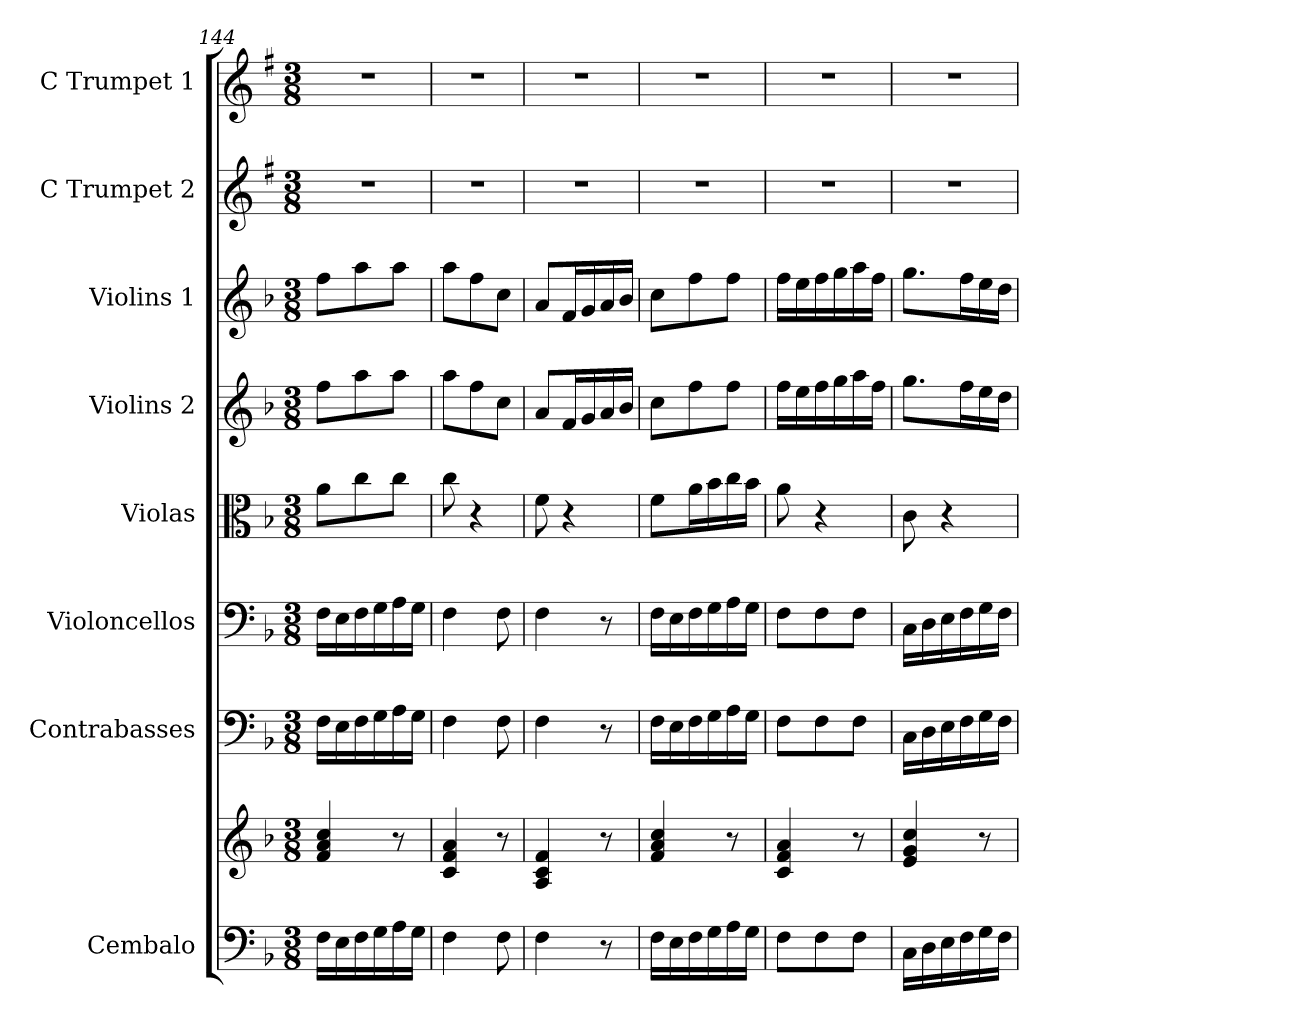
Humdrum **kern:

**kern	**kern	**kern	**kern	**kern	**kern	**kern	**kern	**kern
*part8	*part8	*part7	*part6	*part5	*part4	*part3	*part2	*part1
*staff9	*staff8	*staff7	*staff6	*staff5	*staff4	*staff3	*staff2	*staff1
*I"Cembalo	*	*I"Contrabasses	*I"Violoncellos	*I"Violas	*I"Violins 2	*I"Violins 1	*I"C Trumpet 2	*I"C Trumpet 1
*I'Cbl.	*	*I'Cbs.	*I'Vcs.	*I'Vlas.	*I'Vlns. 2	*I'Vlns. 1	*I'C Tpt. 2	*I'C Tpt. 1
*clefF4	*clefG2	*clefF4	*clefF4	*clefC3	*clefG2	*clefG2	*clefG2	*clefG2
*	*	*	*	*	*	*	*ITrd1c2	*ITrd1c2
*k[b-]	*k[b-]	*k[b-]	*k[b-]	*k[b-]	*k[b-]	*k[b-]	*k[b-]	*k[b-]
*M3/8	*M3/8	*M3/8	*M3/8	*M3/8	*M3/8	*M3/8	*M3/8	*M3/8
=144	=144	=144	=144	=144	=144	=144	=144	=144
16F\LL	4f/ 4a/ 4cc/	16F\LL	16F\LL	8a\L	8ff\L	8ff\L	4.r	4.r
16E\	.	16E\	16E\	.	.	.	.	.
16F\	.	16F\	16F\	8cc\	8aa\	8aa\	.	.
16G\	.	16G\	16G\	.	.	.	.	.
16A\	8r	16A\	16A\	8cc\J	8aa\J	8aa\J	.	.
16G\JJ	.	16G\JJ	16G\JJ	.	.	.	.	.
=145	=145	=145	=145	=145	=145	=145	=145	=145
4F\	4c/ 4f/ 4a/	4F\	4F\	8cc\	8aa\L	8aa\L	4.r	4.r
.	.	.	.	4r	8ff\	8ff\	.	.
8F\	8r	8F\	8F\	.	8cc\J	8cc\J	.	.
=146	=146	=146	=146	=146	=146	=146	=146	=146
4F\	4A/ 4c/ 4f/	4F\	4F\	8f\	8a/L	8a/L	4.r	4.r
.	.	.	.	4r	16f/L	16f/L	.	.
.	.	.	.	.	16g/	16g/	.	.
8r	8r	8r	8r	.	16a/	16a/	.	.
.	.	.	.	.	16b-/JJ	16b-/JJ	.	.
=147	=147	=147	=147	=147	=147	=147	=147	=147
16F\LL	4f/ 4a/ 4cc/	16F\LL	16F\LL	8f\L	8cc\L	8cc\L	4.r	4.r
16E\	.	16E\	16E\	.	.	.	.	.
16F\	.	16F\	16F\	16a\L	8ff\	8ff\	.	.
16G\	.	16G\	16G\	16b-\	.	.	.	.
16A\	8r	16A\	16A\	16cc\	8ff\J	8ff\J	.	.
16G\JJ	.	16G\JJ	16G\JJ	16b-\JJ	.	.	.	.
!!LO:PB:g=z
=148	=148	=148	=148	=148	=148	=148	=148	=148
8F\L	4c/ 4f/ 4a/	8F\L	8F\L	8a\	16ff\LL	16ff\LL	4.r	4.r
.	.	.	.	.	16ee\	16ee\	.	.
8F\	.	8F\	8F\	4r	16ff\	16ff\	.	.
.	.	.	.	.	16gg\	16gg\	.	.
8F\J	8r	8F\J	8F\J	.	16aa\	16aa\	.	.
.	.	.	.	.	16ff\JJ	16ff\JJ	.	.
=149	=149	=149	=149	=149	=149	=149	=149	=149
16C\LL	4e/ 4g/ 4cc/	16C\LL	16C\LL	8c\	8.gg\L	8.gg\L	4.r	4.r
16D\	.	16D\	16D\	.	.	.	.	.
16E\	.	16E\	16E\	4r	.	.	.	.
16F\	.	16F\	16F\	.	16ff\L	16ff\L	.	.
16G\	8r	16G\	16G\	.	16ee\	16ee\	.	.
16F\JJ	.	16F\JJ	16F\JJ	.	16dd\JJ	16dd\JJ	.	.
=	=	=	=	=	=	=	=	=
*-	*-	*-	*-	*-	*-	*-	*-	*-
